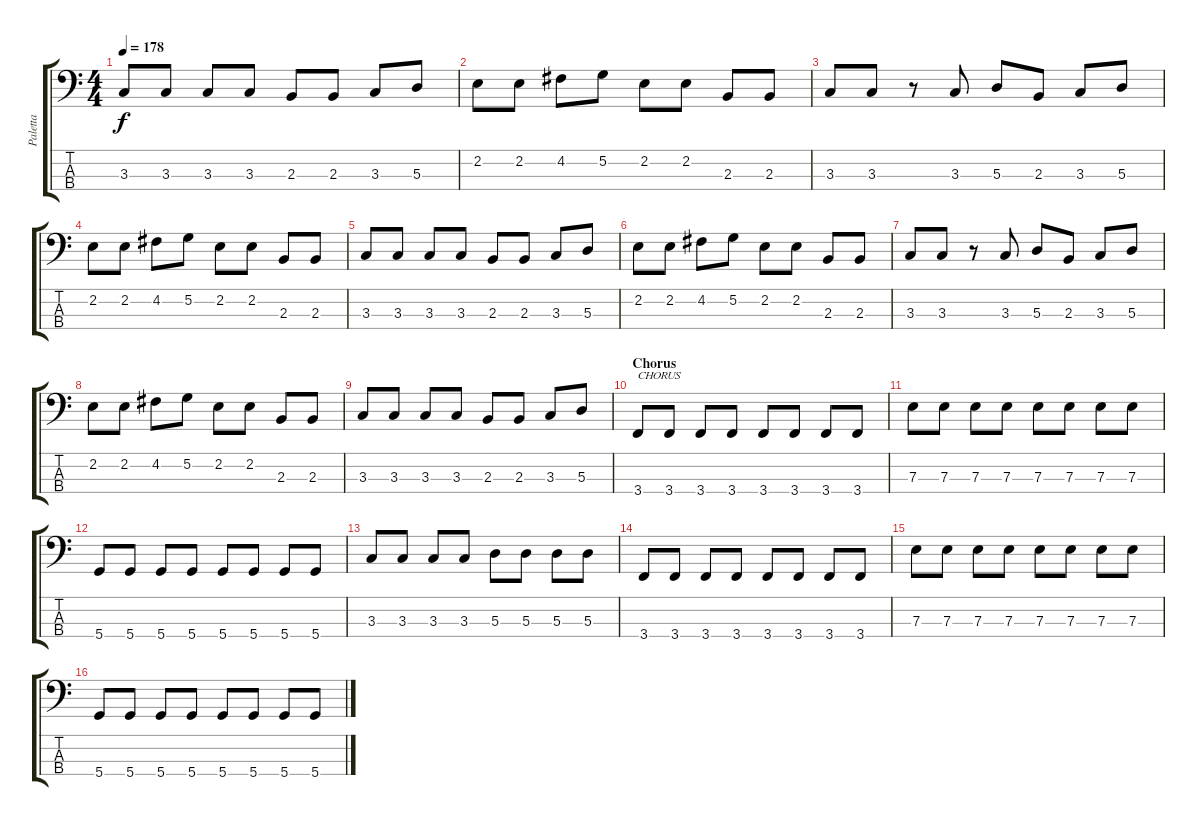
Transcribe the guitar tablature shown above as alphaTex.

\track ("Paletta" "Paletta") {instrument electricbassfinger}
\staff {score tabs}
\tuning (G2 D2 A1 D1) {hide}
\ts (4 4)
\tempo 178
\clef f4
\ks c
3.3.8{dy f} 3.3.8 3.3.8 3.3.8 2.3.8 2.3.8 3.3.8 5.3.8 |
2.2.8 2.2.8 4.2.8 5.2.8 2.2.8 2.2.8 2.3.8 2.3.8 |
3.3.8 3.3.8 r.8 3.3.8 5.3.8 2.3.8 3.3.8 5.3.8 |
2.2.8 2.2.8 4.2.8 5.2.8 2.2.8 2.2.8 2.3.8 2.3.8 |
3.3.8 3.3.8 3.3.8 3.3.8 2.3.8 2.3.8 3.3.8 5.3.8 |
2.2.8 2.2.8 4.2.8 5.2.8 2.2.8 2.2.8 2.3.8 2.3.8 |
3.3.8 3.3.8 r.8 3.3.8 5.3.8 2.3.8 3.3.8 5.3.8 |
2.2.8 2.2.8 4.2.8 5.2.8 2.2.8 2.2.8 2.3.8 2.3.8 |
3.3.8 3.3.8 3.3.8 3.3.8 2.3.8 2.3.8 3.3.8 5.3.8 |
\section ("" "Chorus")
3.4.8{txt "CHORUS"} 3.4.8 3.4.8 3.4.8 3.4.8 3.4.8 3.4.8 3.4.8 |
7.3.8 7.3.8 7.3.8 7.3.8 7.3.8 7.3.8 7.3.8 7.3.8 |
5.4.8 5.4.8 5.4.8 5.4.8 5.4.8 5.4.8 5.4.8 5.4.8 |
3.3.8 3.3.8 3.3.8 3.3.8 5.3.8 5.3.8 5.3.8 5.3.8 |
3.4.8 3.4.8 3.4.8 3.4.8 3.4.8 3.4.8 3.4.8 3.4.8 |
7.3.8 7.3.8 7.3.8 7.3.8 7.3.8 7.3.8 7.3.8 7.3.8 |
5.4.8 5.4.8 5.4.8 5.4.8 5.4.8 5.4.8 5.4.8 5.4.8
